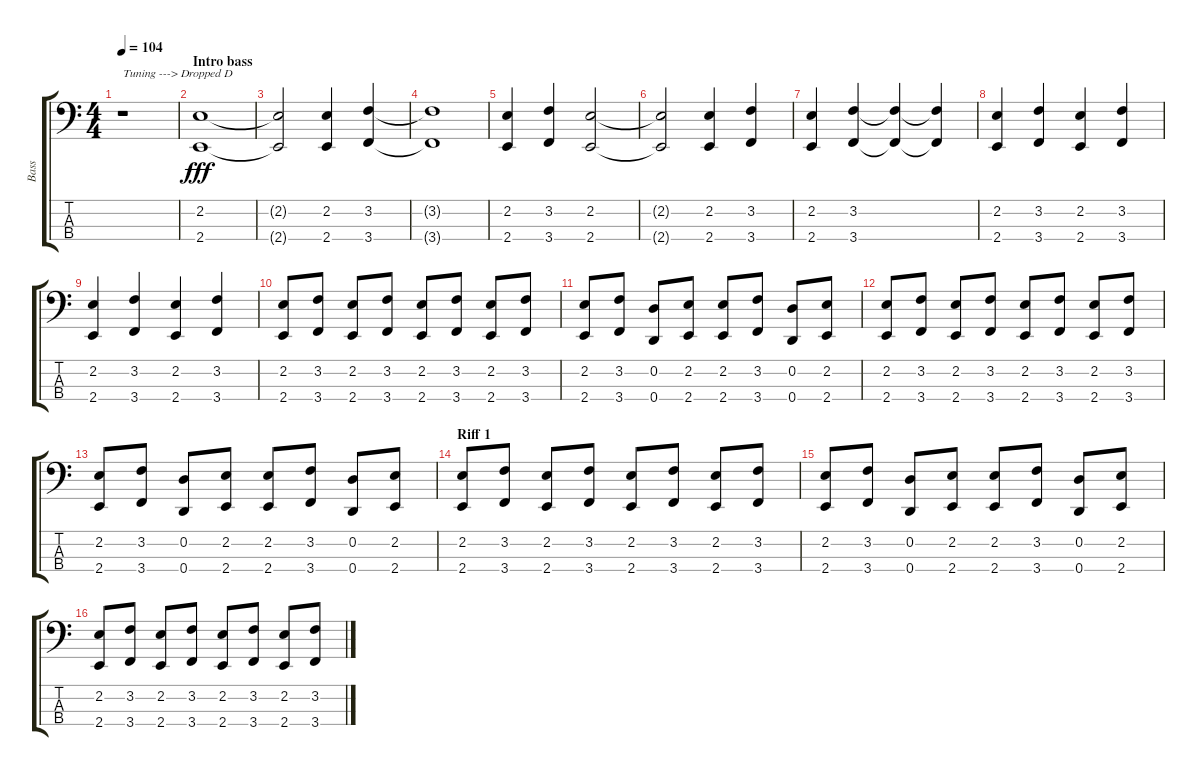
\track ("Bass" "Bass") {instrument electricbassfinger}
\staff {score tabs}
\tuning (G2 D2 A1 D1) {hide}
\ts (4 4)
\tempo 104
\clef f4
\ks c
r.1{txt "Tuning ---> Dropped D" dy fff instrument electricbassfinger} |
\section ("" "Intro bass")
(2.2 2.4).1 |
(2.2{t} 2.4{t}).2 (2.2 2.4).4 (3.2 3.4).4 |
(3.2{t} 3.4{t}).1 |
(2.2 2.4).4 (3.2 3.4).4 (2.2 2.4).2 |
(2.2{t} 2.4{t}).2 (2.2 2.4).4 (3.2 3.4).4 |
(2.2 2.4).4 (3.2 3.4).4 (3.2{t} 3.4{t}).4 (3.2{t} 3.4{t}).4 |
(2.2 2.4).4 (3.2 3.4).4 (2.2 2.4).4 (3.2 3.4).4 |
(2.2 2.4).4 (3.2 3.4).4 (2.2 2.4).4 (3.2 3.4).4 |
(2.2 2.4).8 (3.2 3.4).8 (2.2 2.4).8 (3.2 3.4).8 (2.2 2.4).8 (3.2 3.4).8 (2.2 2.4).8 (3.2 3.4).8 |
(2.2 2.4).8 (3.2 3.4).8 (0.2 0.4).8 (2.2 2.4).8 (2.2 2.4).8 (3.2 3.4).8 (0.2 0.4).8 (2.2 2.4).8 |
(2.2 2.4).8 (3.2 3.4).8 (2.2 2.4).8 (3.2 3.4).8 (2.2 2.4).8 (3.2 3.4).8 (2.2 2.4).8 (3.2 3.4).8 |
(2.2 2.4).8 (3.2 3.4).8 (0.2 0.4).8 (2.2 2.4).8 (2.2 2.4).8 (3.2 3.4).8 (0.2 0.4).8 (2.2 2.4).8 |
\section ("" "Riff 1")
(2.2 2.4).8 (3.2 3.4).8 (2.2 2.4).8 (3.2 3.4).8 (2.2 2.4).8 (3.2 3.4).8 (2.2 2.4).8 (3.2 3.4).8 |
(2.2 2.4).8 (3.2 3.4).8 (0.2 0.4).8 (2.2 2.4).8 (2.2 2.4).8 (3.2 3.4).8 (0.2 0.4).8 (2.2 2.4).8 |
(2.2 2.4).8 (3.2 3.4).8 (2.2 2.4).8 (3.2 3.4).8 (2.2 2.4).8 (3.2 3.4).8 (2.2 2.4).8 (3.2 3.4).8
